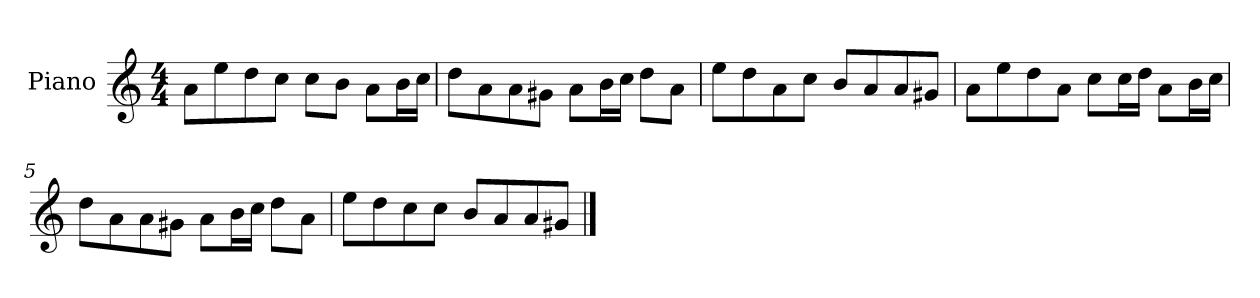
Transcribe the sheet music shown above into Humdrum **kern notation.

**kern
*part1
*staff1
*I"Piano
*I'P-no
*clefG2
*k[]
*M4/4
*MM90
=1
8a\L
8ee\
8dd\
8cc\J
8cc\L
8b\J
8a\L
16b\L
16cc\JJ
=2
8dd\L
8a\
8a\
8g#X\J
8a\L
16b\L
16cc\JJ
8dd\L
8a\J
=3
8ee\L
8dd\
8a\
8cc\J
8b/L
8a/
8a/
8g#X/J
=4
8a\L
8ee\
8dd\
8a\J
8cc\L
16cc\L
16dd\JJ
8a\L
16b\L
16cc\JJ
!!LO:LB:g=z
=5
8dd\L
8a\
8a\
8g#X\J
8a\L
16b\L
16cc\JJ
8dd\L
8a\J
=6
8ee\L
8dd\
8cc\
8cc\J
8b/L
8a/
8a/
8g#X/J
==
*-
